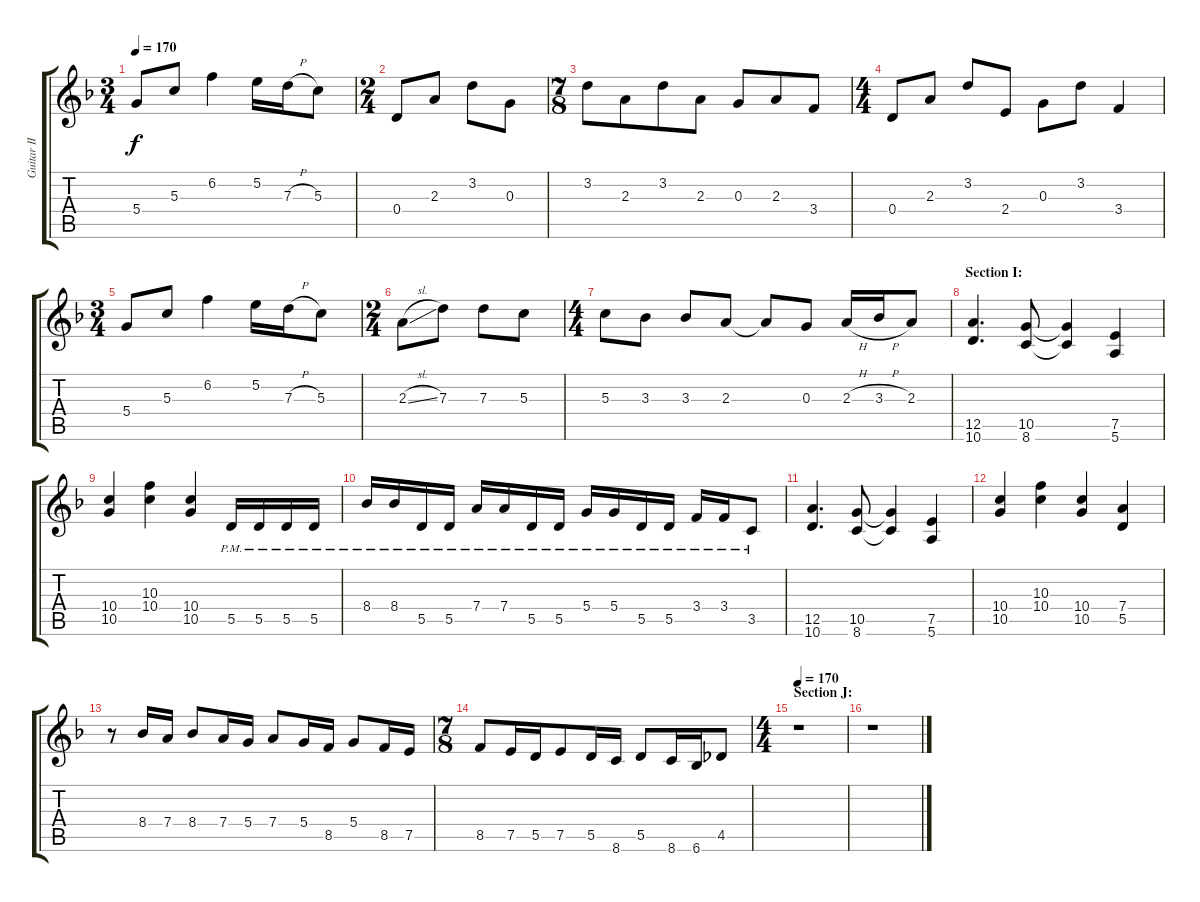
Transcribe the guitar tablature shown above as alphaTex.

\track ("Guitar II" "Guitar II") {instrument overdrivenguitar}
\staff {score tabs}
\tuning (E4 B3 G3 D3 A2 E2) {hide}
\ts (3 4)
\tempo 170
\clef g2
\ks f
5.4.8{dy f} 5.3.8 6.2.4 5.2.16 7.3{h}.16 5.3.8 |
\ts (2 4)
0.4.8 2.3.8 3.2.8 0.3.8 |
\ts (7 8)
3.2.8 2.3.8 3.2.8 2.3.8 0.3.8 2.3.8 3.4.8 |
\ts (4 4)
0.4.8{volume 12 balance 8 instrument electricguitarclean} 2.3.8 3.2.8 2.4.8 0.3.8 3.2.8 3.4.4 |
\ts (3 4)
5.4.8 5.3.8 6.2.4 5.2.16 7.3{h}.16 5.3.8 |
\ts (2 4)
2.3{sl}.8 7.3.8 7.3.8 5.3.8 |
\ts (4 4)
5.3.8 3.3.8 3.3.8 2.3.8 2.3{t}.8 0.3.8 2.3{h}.16 3.3{h}.16 2.3.8 |
\section ("" "Section I:")
(12.5 10.6).4{d volume 10 balance 16 instrument overdrivenguitar} (10.5 8.6).8 (10.5{t} 8.6{t}).4 (7.5 5.6).4 |
(10.4 10.5).4 (10.3 10.4).4 (10.4 10.5).4 5.5{pm}.16 5.5{pm}.16 5.5{pm}.16 5.5{pm}.16 |
8.4{pm}.16 8.4{pm}.16 5.5{pm}.16 5.5{pm}.16 7.4{pm}.16 7.4{pm}.16 5.5{pm}.16 5.5{pm}.16 5.4{pm}.16 5.4{pm}.16 5.5{pm}.16 5.5{pm}.16 3.4{pm}.16 3.4{pm}.16 3.5{pm}.8 |
(12.5 10.6).4{d} (10.5 8.6).8 (10.5{t} 8.6{t}).4 (7.5 5.6).4 |
(10.4 10.5).4 (10.3 10.4).4 (10.4 10.5).4 (7.4 5.5).4 |
r.8 8.4.16 7.4.16 8.4.8 7.4.16 5.4.16 7.4.8 5.4.16 8.5.16 5.4.8 8.5.16 7.5.16 |
\ts (7 8)
8.5.8 7.5.16 5.5.16 7.5.8 5.5.16 8.6.16 5.5.8 8.6.16 6.6.16 4.5.8 |
\ts (4 4)
\section ("" "Section J:")
\tempo 170
r.1 |
r.1
